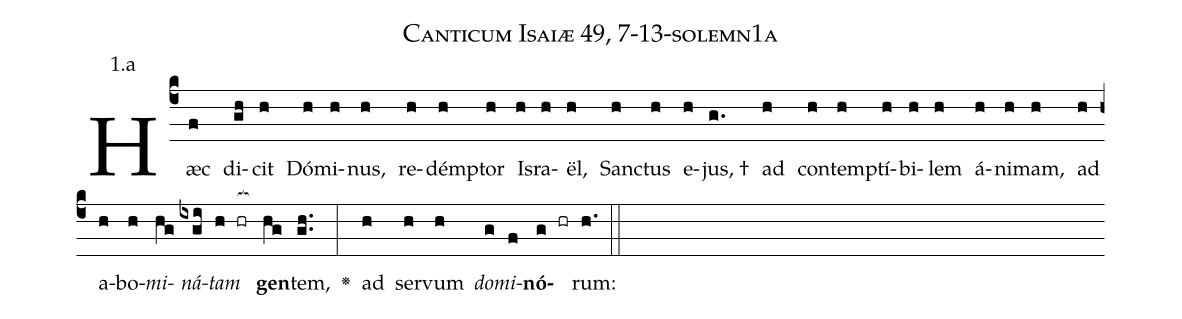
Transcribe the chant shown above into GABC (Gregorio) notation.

name: Canticum Isaiæ 49, 7-13-solemn1a;
annotation: 1.a;
%%
(c4)Hæc(f) di(gh)cit(h) Dó(h)mi(h)nus,(h) re(h)dém(h)ptor(h) Is(h)ra(h)ël,(h) San(h)ctus(h) e(h)jus, †(g.) ad(h) con(h)tem(h)ptí(h)bi(h)lem(h) á(h)ni(h)mam,(h) ad(h) a(h)bo(h)<i>mi</i>(hg)<i>ná</i>(ixgi)<i>tam</i>(h hr[ocb:1{]) <b>gen</b>(hg[ocb:0}])tem,(gh..) <v>\greheightstar</v>(:) ad(h) ser(h)vum(h) <i>do</i>(g)<i>mi</i>(f)<b>nó</b>(g hr)rum:(h.) (::)


%E(h) u(h) o(g) u(f) a(g) e.(h.) (::)
